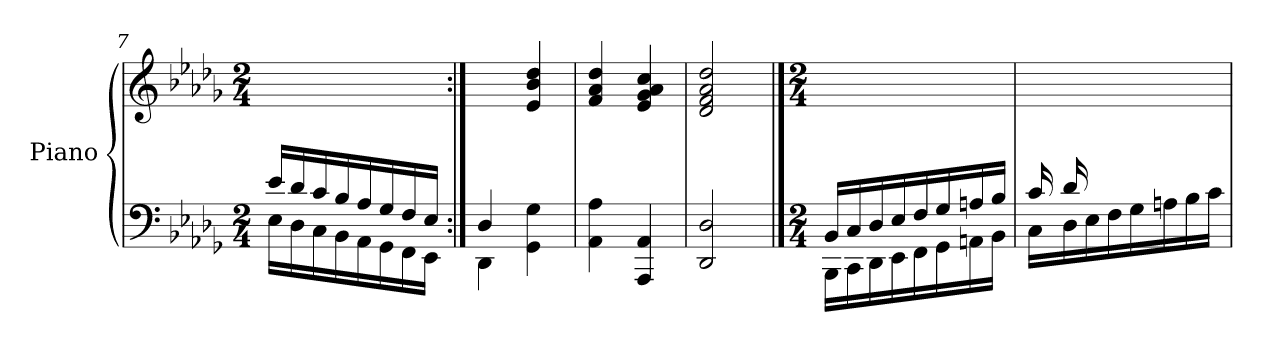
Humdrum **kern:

**kern	**kern
*part1	*part1
*staff2	*staff1
*I"Piano	*
*I'Pno.	*
*clefF4	*clefG2
*k[b-e-a-d-g-]	*k[b-e-a-d-g-]
*M2/4	*M2/4
=7	=7
*^	*
16e-/LL	16E-\LL	2ryy
16d-/	16D-\	.
16c/	16C\	.
16B-/	16BB-\	.
16A-/	16AA-\	.
16G-/	16GG-\	.
16F/	16FF\	.
16E-/JJ	16EE-\JJ	.
=8:|!	=8:|!	=8:|!
4D-/	4DD-\	4ryy
4ryy	4GG-\ 4G-\	4e-/ 4b-/ 4dd-/
*v	*v	*
=9	=9
4AA-\ 4A-\	4f/ 4a-/ 4dd-/
4AAA-/ 4AA-/	4e-/ 4g-/ 4a-/ 4cc/
=10	=10
2DD-/ 2D-/	2d-/ 2f/ 2a-/ 2dd-/
!!LO:LB:g=z
==1	==1
*M2/4	*M2/4
*^	*
16BB-/LL	16BBB-\LL	2ryy
16C/	16CC\	.
16D-/	16DD-\	.
16E-/	16EE-\	.
16F/	16FF\	.
16G-/	16GG-\	.
16An/	16AAn\	.
16B-/JJ	16BB-\JJ	.
=2	=2	=2
16c/LL	16C\LL	8ryy
16d-/	16D-\	.
4.ryy	16E-\	16e-\
.	16F\	16f\
.	16G-\	16g-\
.	16An\	16an\
.	16B-\	16b-\
.	16c\JJ	16cc\JJ
*v	*v	*
=	=
*-	*-
